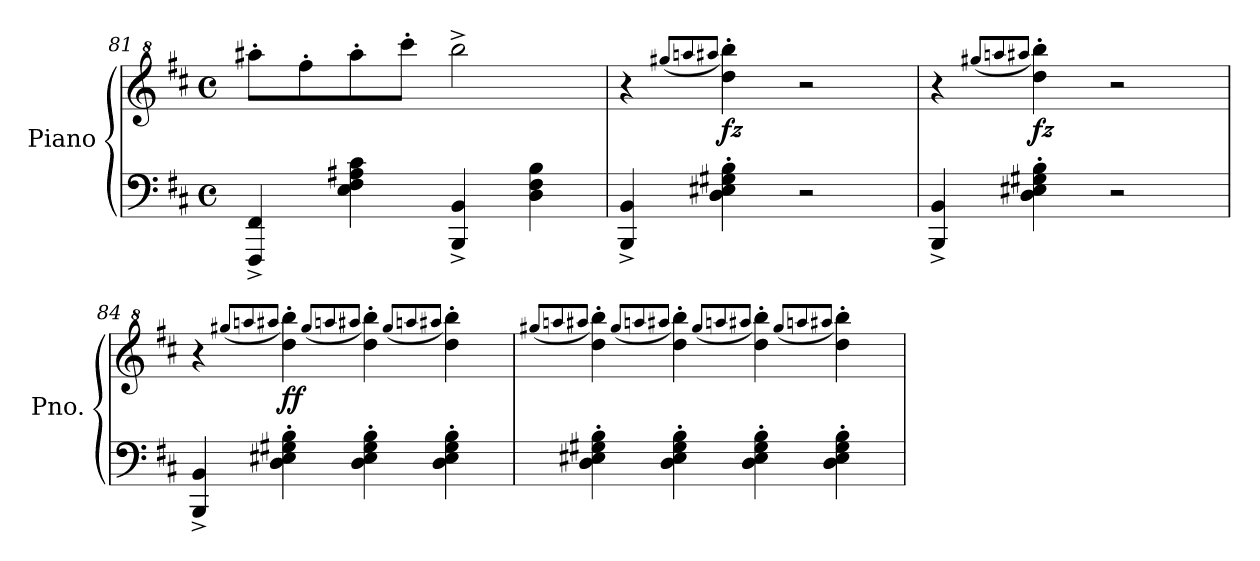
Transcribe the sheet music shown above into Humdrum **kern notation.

**kern	**kern	**dynam
*part1	*part1	*part1
*staff2	*staff1	*staff1/2
*I"Piano	*	*
*I'Pno.	*	*
*clefF4	*clefG^2	*
*k[f#c#]	*k[f#c#]	*
*M4/4	*M4/4	*
*met(c)	*met(c)	*
=81	=81	=81
4FFF#/^ 4FF#/^	8aaa#X'\L	.
.	8fff#'\	.
4E\< 4F#\< 4A#X\< 4c#\<	8aaa#'\	.
.	8cccc#'\J	.
4BBB/^ 4BB/^	2bbb^\	.
4D\< 4F#\< 4B\<	.	.
=82	=82	=82
4BBB/^ 4BB/^	4r	.
.	(<8qggg#X/L	.
.	8qaaan/	.
.	8qaaa#X/J	.
!	!	!LO:DY:b
4D\'< 4E#X\'< 4G#X\'< 4B\'<	4ddd\' 4bbb\')	fz
2r	2r	.
!!LO:LB:g=z
=83	=83	=83
4BBB/^ 4BB/^	4r	.
.	(<8qggg#X/L	.
.	8qaaan/	.
.	8qaaa#X/J	.
!	!	!LO:DY:b
4D\' 4E#X\' 4G#X\' 4B\'	4ddd\' 4bbb\')	fz
2r	2r	.
=84	=84	=84
4BBB/^ 4BB/^	4r	.
.	(<8qggg#X/L	.
.	8qaaan/	.
.	8qaaa#X/J	.
!	!	!LO:DY:b
4D\'< 4E#X\'< 4G#X\'< 4B\'<	4ddd\' 4bbb\')	ff
.	(<8qggg#/L	.
.	8qaaan/	.
.	8qaaa#X/J	.
4D\' 4E#\' 4G#\' 4B\'	4ddd\' 4bbb\')	.
.	(<8qggg#/L	.
.	8qaaan/	.
.	8qaaa#X/J	.
4D\' 4E#\' 4G#\' 4B\'	4ddd\' 4bbb\')	.
=85	=85	=85
.	(<8qggg#X/L	.
.	8qaaan/	.
.	8qaaa#X/J	.
4D\' 4E#X\' 4G#X\' 4B\'	4ddd\' 4bbb\')	.
.	(<8qggg#/L	.
.	8qaaan/	.
.	8qaaa#X/J	.
4D\' 4E#\' 4G#\' 4B\'	4ddd\' 4bbb\')	.
.	(<8qggg#/L	.
.	8qaaan/	.
.	8qaaa#X/J	.
4D\' 4E#\' 4G#\' 4B\'	4ddd\' 4bbb\')	.
.	(<8qggg#/L	.
.	8qaaan/	.
.	8qaaa#X/J	.
4D\' 4E#\' 4G#\' 4B\'	4ddd\' 4bbb\')	.
=	=	=
*-	*-	*-
